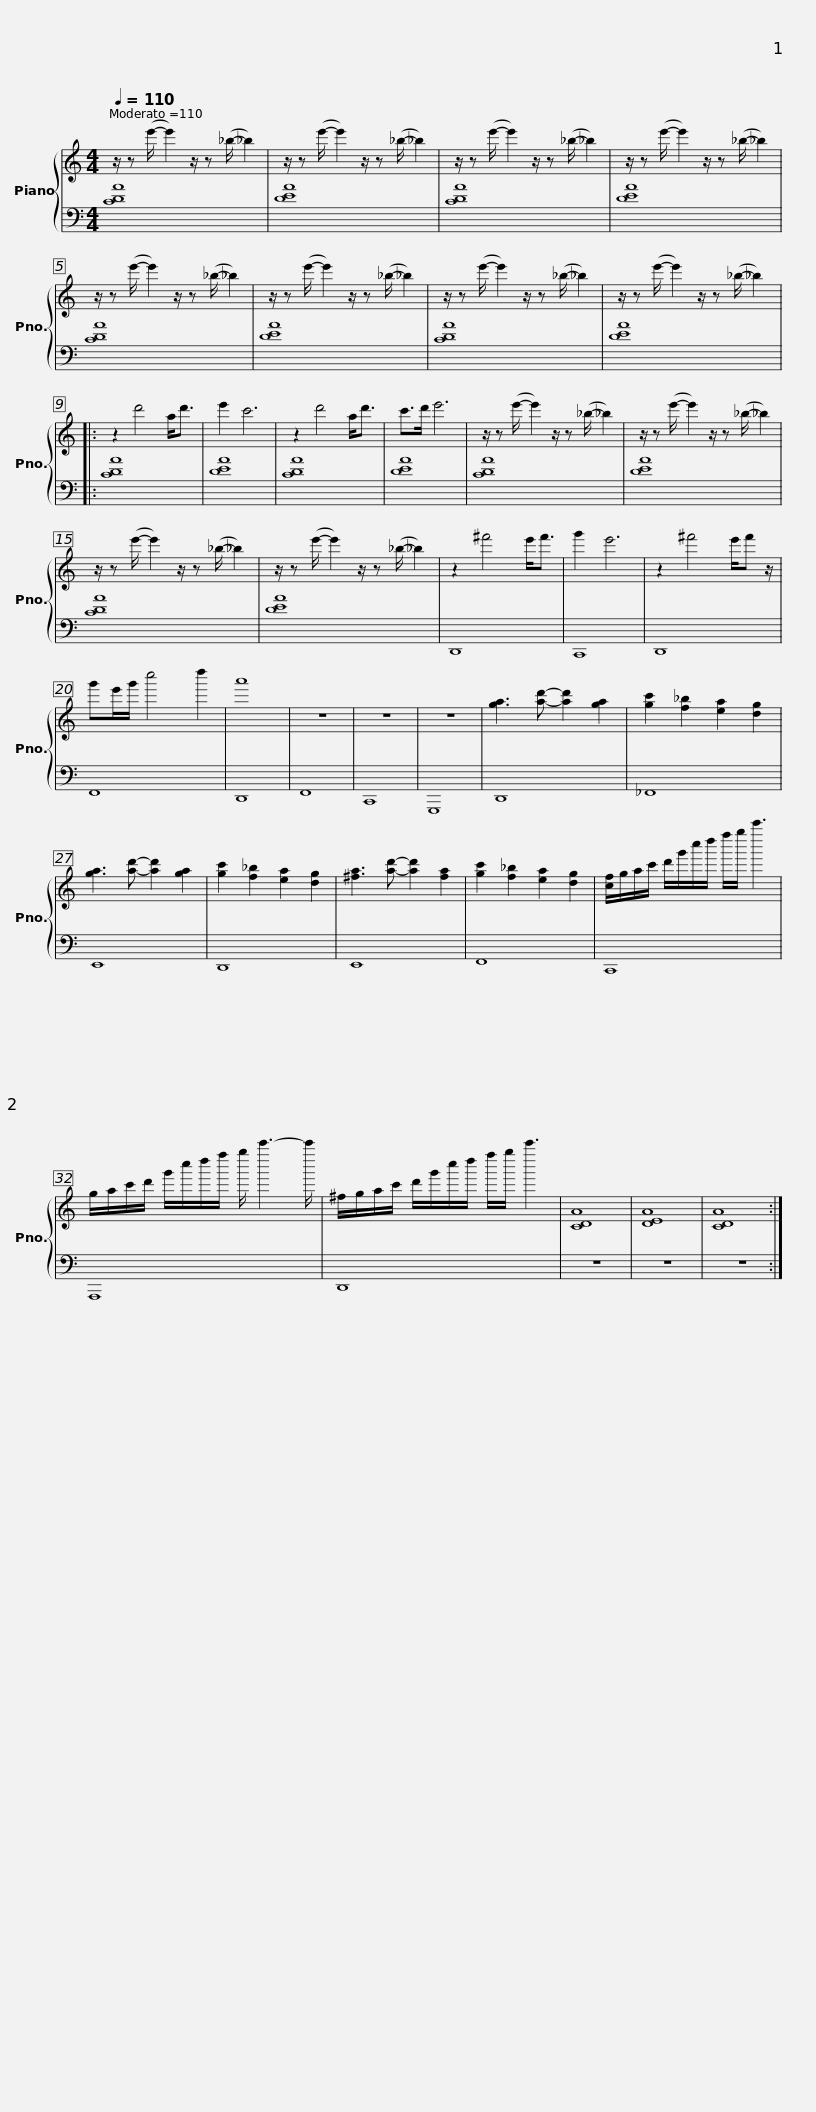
X:1
%%score { 1 | 2 }
L:1/8
Q:1/4=110
M:4/4
I:linebreak $
K:C
V:1 treble
V:2 bass
V:1
 z/ z (e'/- e'2) z/ z (_b/- _b2) | z/ z (e'/- e'2) z/ z (_b/- _b2) | z/ z (e'/- e'2) z/ z (_b/- _b2) |$ z/ z (e'/- e'2) z/ z (_b/- _b2) | z/ z (e'/- e'2) z/ z (_b/- _b2) | %5
 z/ z (e'/- e'2) z/ z (_b/- _b2) | z/ z (e'/- e'2) z/ z (_b/- _b2) |$ z/ z (e'/- e'2) z/ z (_b/- _b2) |: z2 d'4 a<d' | e'2 c'6 | %10
 z2 d'4 a<d' | c'>d' e'6 |$ z/ z (e'/- e'2) z/ z (_b/- _b2) | z/ z (e'/- e'2) z/ z (_b/- _b2) | z/ z (e'/- e'2) z/ z (_b/- _b2) | %15
 z/ z (e'/- e'2) z/ z (_b/- _b2) |$ z2 ^f'4 e'<f' | g'2 e'6 | z2 ^f'4 e'/f' z/ | g'e'/g'/ c''4 d''2 | %20
 a'8 | z8 | z8 | z8 | [ga]3 [ad']- [ad']2 [ga]2 |$ %25
 [gc']2 [f_b]2 [ea]2 [dg]2 | [ga]3 [ad']- [ad']2 [ga]2 | [gc']2 [f_b]2 [ea]2 [dg]2 | [^fa]3 [ad']- [ad']2 [fa]2 | [gc']2 [f_b]2 [ea]2 [dg]2 |$ %30
 [cf]/g/a/c'/ d'/g'/c''/d''/ f''/g''/ c'''3 | g/a/c'/d'/ g'/c''/d''/f''/ g''/ c'''3- c'''/ |$ ^f/g/a/c'/ d'/g'/c''/d''/ f''/g''/ c'''3 | [CDA]8 | [DEA]8 | %35
 [CDA]8 :| %36
V:2
 [CDA]8 | [DEA]8 | [CDA]8 |$ [DEA]8 | [CDA]8 | %5
 [DEA]8 | [CDA]8 |$ [DEA]8 |: [CDA]8 | [DEA]8 | %10
 [CDA]8 | [DEA]8 |$ [CDA]8 | [DEA]8 | [CDA]8 | %15
 [DEA]8 |$ D,,8 | C,,8 | D,,8 | F,,8 | %20
 D,,8 | F,,8 | C,,8 | G,,,8 | D,,8 |$ %25
 _F,,8 | E,,8 | D,,8 | E,,8 | F,,8 |$ %30
 C,,8 | A,,,8 |$ D,,8 | z8 | z8 | %35
 z8 :| %36
